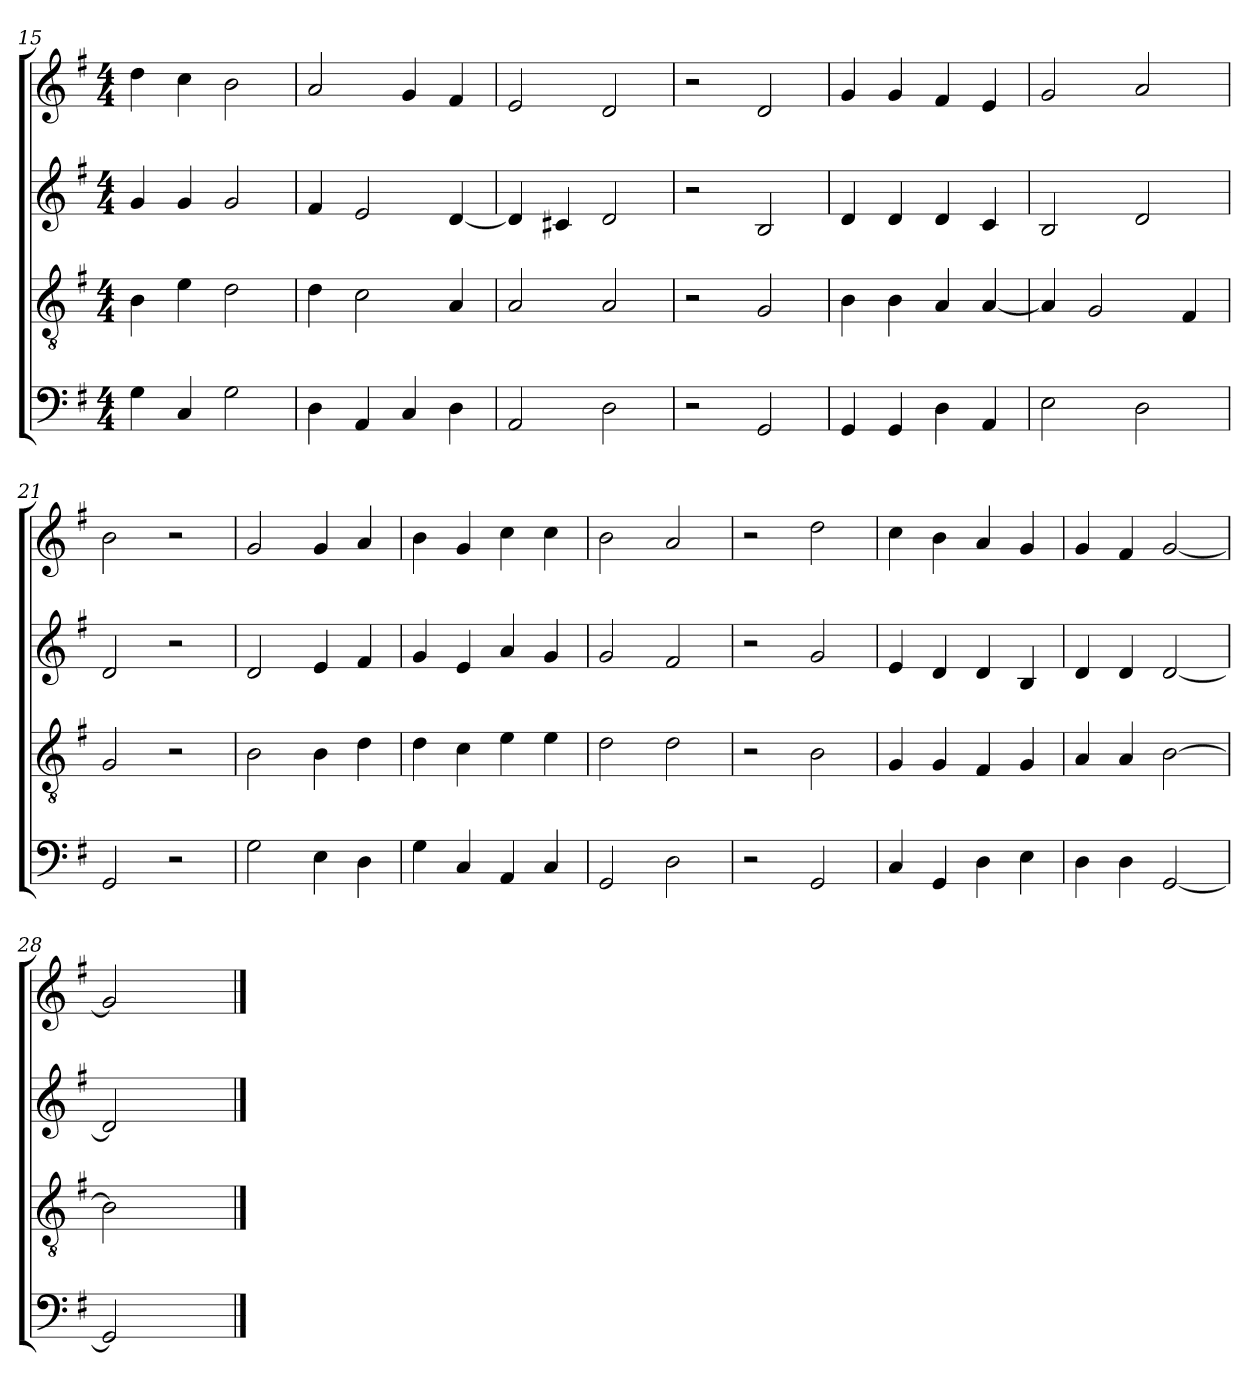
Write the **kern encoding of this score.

**kern	**kern	**kern	**kern
*part4	*part3	*part2	*part1
*staff4	*staff3	*staff2	*staff1
*clefF4	*clefGv2	*clefG2	*clefG2
*k[f#]	*k[f#]	*k[f#]	*k[f#]
*M4/4	*M4/4	*M4/4	*M4/4
=15	=15	=15	=15
4G	4B	4g	4dd
4C	4e	4g	4cc
2G	2d	2g	2b
=16	=16	=16	=16
4D	4d	4f#	2a
4AA	2c	2e	.
4C	.	.	4g
4D	4A	[4d	4f#
=17	=17	=17	=17
2AA	2A	4d]	2e
.	.	4c#X	.
2D	2A	2d	2d
=18	=18	=18	=18
2r	2r	2r	2r
2GG	2G	2B	2d
!!LO:LB:g=z
=19	=19	=19	=19
4GG	4B	4d	4g
4GG	4B	4d	4g
4D	4A	4d	4f#
4AA	[4A	4c	4e
=20	=20	=20	=20
2E	4A]	2B	2g
.	2G	.	.
2D	.	2d	2a
.	4F#	.	.
=21	=21	=21	=21
2GG	2G	2d	2b
2r	2r	2r	2r
=22	=22	=22	=22
2G	2B	2d	2g
4E	4B	4e	4g
4D	4d	4f#	4a
=23	=23	=23	=23
4G	4d	4g	4b
4C	4c	4e	4g
4AA	4e	4a	4cc
4C	4e	4g	4cc
=24	=24	=24	=24
2GG	2d	2g	2b
2D	2d	2f#	2a
=25	=25	=25	=25
2r	2r	2r	2r
2GG	2B	2g	2dd
=26	=26	=26	=26
4C	4G	4e	4cc
4GG	4G	4d	4b
4D	4F#	4d	4a
4E	4G	4B	4g
=27	=27	=27	=27
4D	4A	4d	4g
4D	4A	4d	4f#
[2GG	[2B	[2d	[2g
=28	=28	=28	=28
2GG]	2B]	2d]	2g]
2ryy	2ryy	2ryy	2ryy
==	==	==	==
*-	*-	*-	*-
